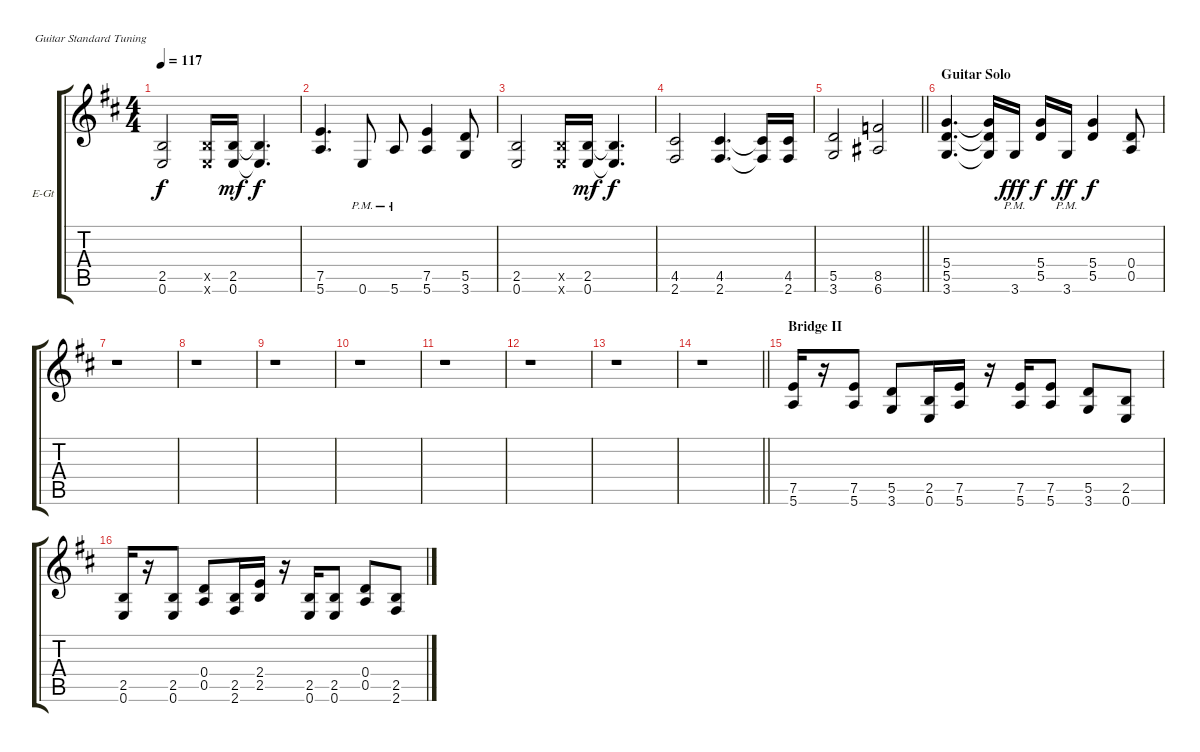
\bracketExtendMode groupsimilarinstruments
\firstSystemTrackNameOrientation horizontal
\otherSystemsTrackNameOrientation horizontal
\track ("Rhythm Guitar" "E-Gt") {instrument overdrivenguitar}
\staff {score tabs}
\tuning (E4 B3 G3 D3 A2 E2)
\ts (4 4)
\tempo 117
\clef g2
\ks d
(2.5 0.6).2{dy f} (2.5{x} 0.6{x}).16 (2.5 0.6).16{dy mf} (2.5{t} 0.6{t}).4{d dy f} |
(7.5 5.6).4{d} 0.6{pm}.8 5.6{pm}.8 (7.5 5.6).4 (5.5 3.6).8 |
(2.5 0.6).2 (2.5{x} 0.6{x}).16 (2.5 0.6).16{dy mf} (2.5{t} 0.6{t}).4{d dy f} |
(4.5 2.6).2 (4.5 2.6).4{d} (4.5{t} 2.6{t}).16 (4.5 2.6).16 |
\barLineRight lightlight
(5.5 3.6).2 (8.5 6.6).2 |
\section ("" "Guitar Solo")
(5.4 5.5 3.6).4{d} (5.4{t} 5.5{t} 3.6{t}).16 3.6{pm}.16{dy fff} (5.4 5.5).16{dy f} 3.6{pm}.16{dy ff} (5.4 5.5).4{dy f} (0.4 0.5).8 |
r.1 |
r.1 |
r.1 |
r.1 |
r.1 |
r.1 |
r.1 |
\barLineRight lightlight
r.1 |
\section ("" "Bridge II")
(7.5 5.6).16 r.16 (7.5 5.6).8 (5.5 3.6).8 (2.5 0.6).16 (7.5 5.6).16 r.16 (7.5 5.6).16 (7.5 5.6).8 (5.5 3.6).8 (2.5 0.6).8 |
(2.5 0.6).16 r.16 (2.5 0.6).8 (0.4 0.5).8 (2.5 2.6).16 (2.4 2.5).16 r.16 (2.5 0.6).16 (2.5 0.6).8 (0.4 0.5).8 (2.5 2.6).8
